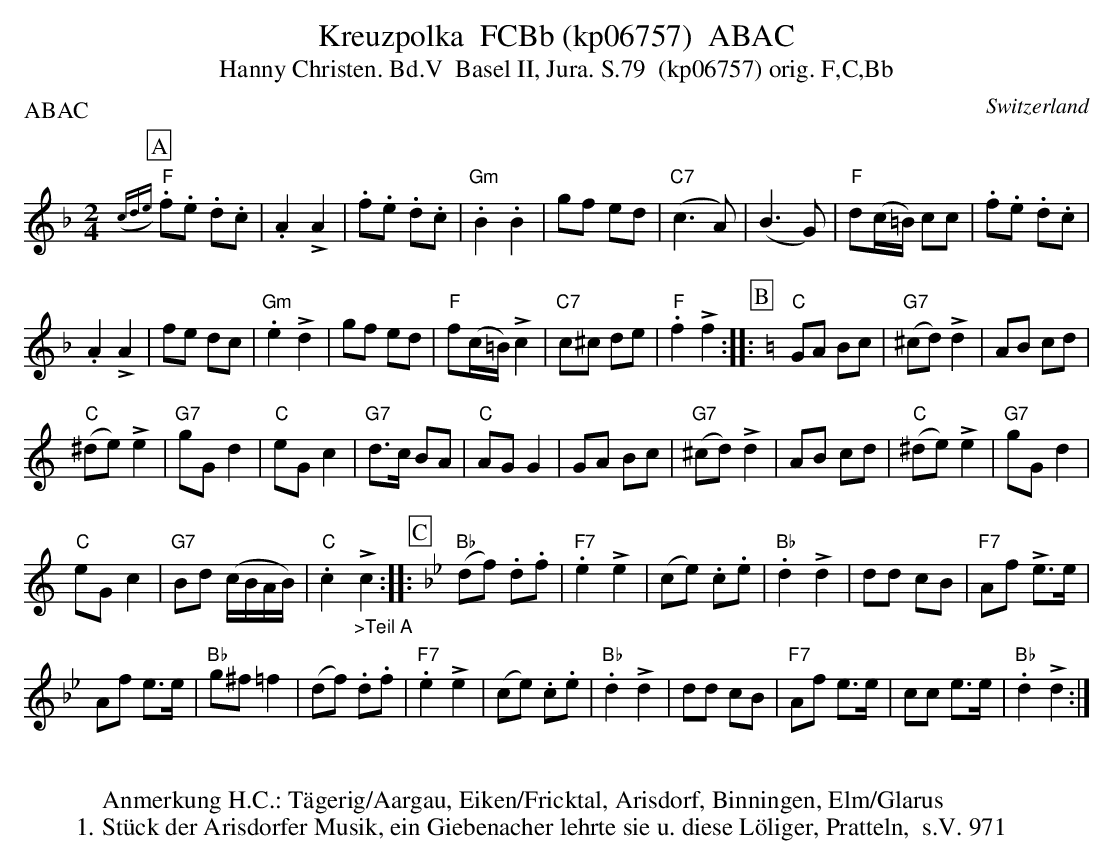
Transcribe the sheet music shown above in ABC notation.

X:1
T:Kreuzpolka  FCBb (kp06757)  ABAC
T:Hanny Christen. Bd.V  Basel II, Jura. S.79  (kp06757) orig. F,C,Bb
P:ABAC
M:2/4
L:1/8
O:Switzerland
K:F major
[P:A] ({cde}) "F".f.e .d.c | .A2!>!A2 | .f.e .d.c | "Gm".B2.B2 | gf ed | ("C7"c3A) | (B3G) |  "F"d(c/=B/) cc | .f.e .d.c |
.A2!>!A2 | fe dc | "Gm".e2!>!d2 | gf ed | "F"f(c/=B/) !>!c2 |  "C7"c^c de |  "F".f2!>!f2 :: [P:B] [K:C] "C"GA Bc | ("G7"^cd) !>!d2 | AB cd |
("C"^de) !>!e2 | "G7"gGd2 | "C"eGc2 | "G7"d>c BA | "C"AGG2 | GA Bc | ("G7"^cd)!>!d2 | AB cd | ("C"^de)!>!e2 | "G7"gGd2 |
"C"eGc2 | "G7"Bd (c/B/A/B/) | "C".c2!>!"_>Teil A"c2 :: [P:C] [K:Bb] ("Bb"df) .d.f | "F7".e2!>!e2 | (ce) .c.e | "Bb".d2!>!d2 | dd cB | "F7"Af !>!e>e |
Af e>e | "Bb"g^f =f2 | (df) .d.f | "F7".e2!>!e2 | (ce) .c.e | "Bb".d2!>!d2 | dd cB | "F7"Af e>e | cc e>e |  "Bb".d2!>!d2 :|
W:
W:Anmerkung H.C.: Tägerig/Aargau, Eiken/Fricktal, Arisdorf, Binningen, Elm/Glarus
W:1. Stück der Arisdorfer Musik, ein Giebenacher lehrte sie u. diese Löliger, Pratteln,  s.V. 971
